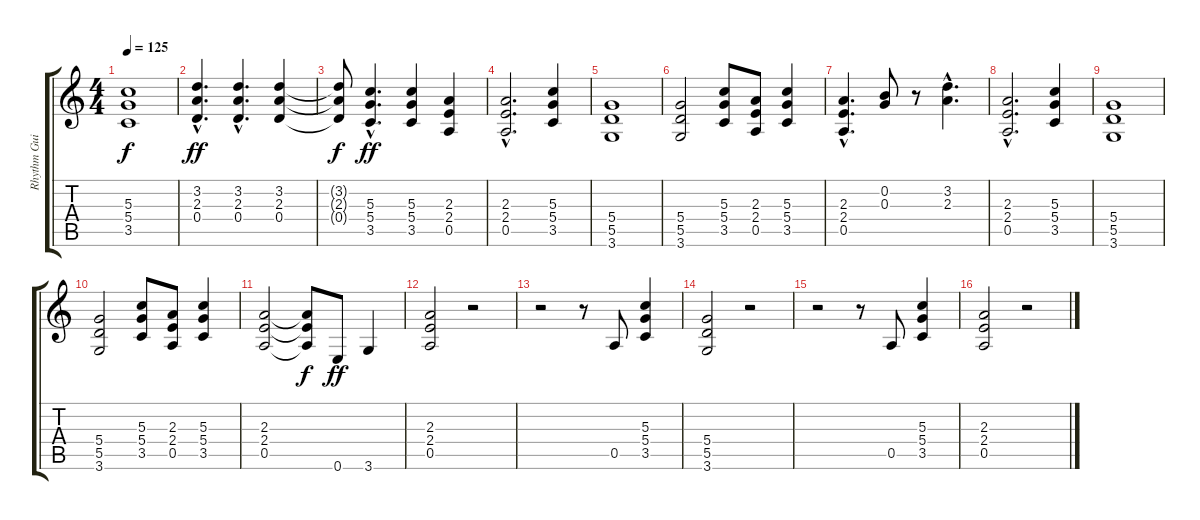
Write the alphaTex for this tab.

\track ("Rhythm Guitar" "Rhythm Gui") {instrument distortionguitar}
\staff {score tabs}
\tuning (E4 B3 G3 D3 A2 E2) {hide}
\ts (4 4)
\tempo 125
\clef g2
\ks c
(5.3{t} 5.4{t} 3.5{t}).1{dy f} |
(3.2{hac} 2.3{hac} 0.4{hac}).4{d dy ff} (3.2{hac} 2.3{hac} 0.4{hac}).4{d} (3.2 2.3 0.4).4 |
(3.2{t} 2.3{t} 0.4{t}).8{dy f} (5.3{hac} 5.4{hac} 3.5{hac}).4{d dy ff} (5.3 5.4 3.5).4 (2.3 2.4 0.5).4 |
(2.3{hac} 2.4{hac} 0.5{hac}).2{d} (5.3 5.4 3.5).4 |
(5.4 5.5 3.6).1 |
(5.4 5.5 3.6).2 (5.3 5.4 3.5).8 (2.3 2.4 0.5).8 (5.3 5.4 3.5).4 |
(2.3{hac} 2.4{hac} 0.5{hac}).4{d} (0.2 0.3).8 r.8 (3.2{hac} 2.3{hac}).4{d} |
(2.3{hac} 2.4{hac} 0.5{hac}).2{d} (5.3 5.4 3.5).4 |
(5.4 5.5 3.6).1 |
(5.4 5.5 3.6).2 (5.3 5.4 3.5).8 (2.3 2.4 0.5).8 (5.3 5.4 3.5).4 |
(2.3 2.4 0.5).2 (2.3{t} 2.4{t} 0.5{t}).8{dy f} 0.6.8{dy ff} 3.6.4 |
(2.3 2.4 0.5).2 r.2 |
r.2 r.8 0.5.8 (5.3 5.4 3.5).4 |
(5.4 5.5 3.6).2 r.2 |
r.2 r.8 0.5.8 (5.3 5.4 3.5).4 |
(2.3 2.4 0.5).2 r.2
